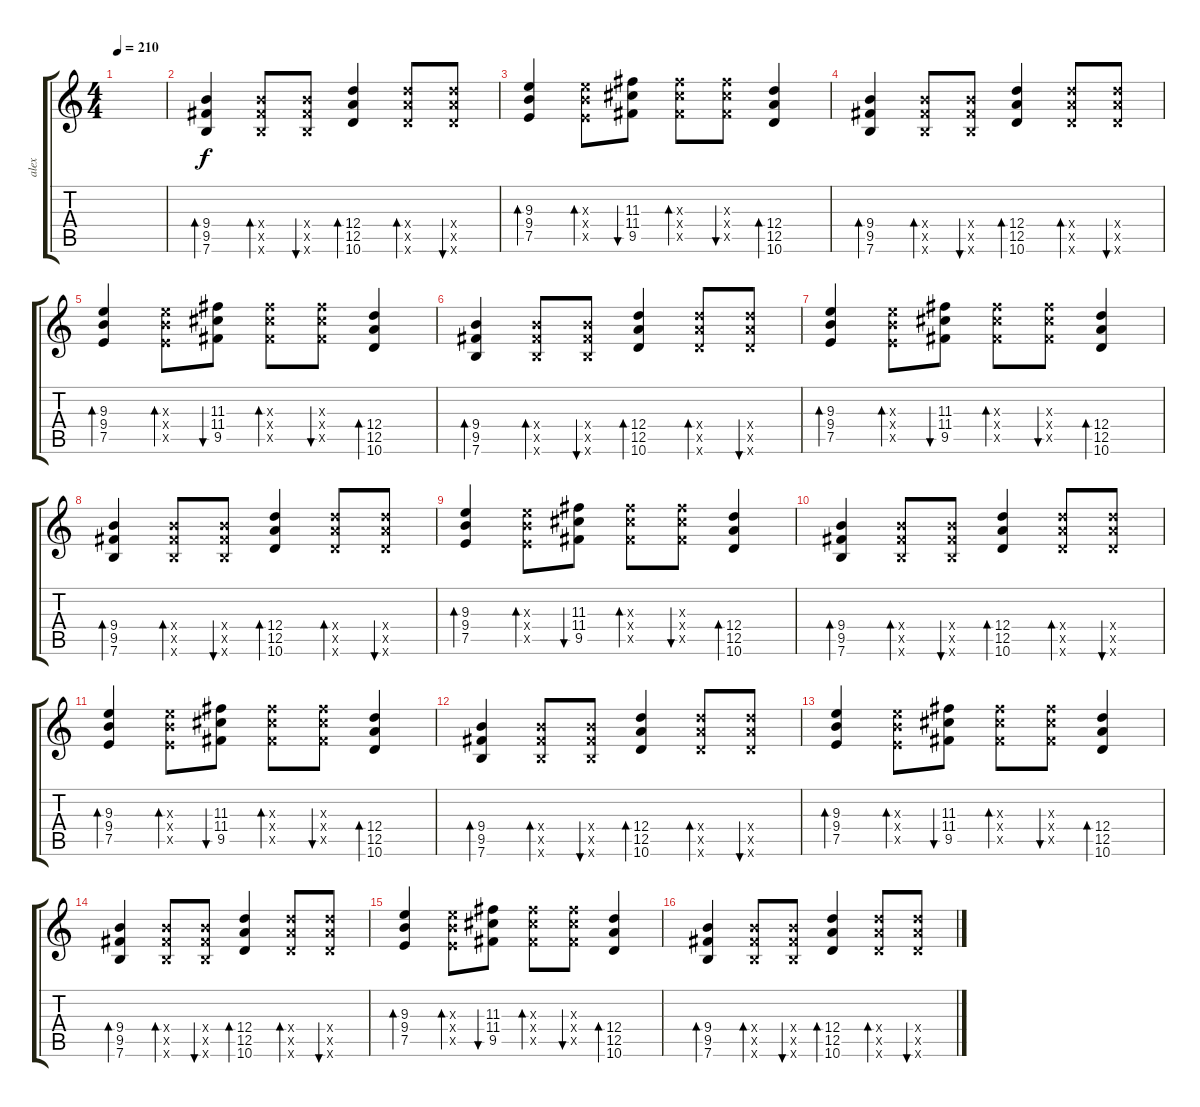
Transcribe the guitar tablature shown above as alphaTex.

\track ("alex" "alex") {instrument electricguitarclean}
\staff {score tabs}
\tuning (E4 B3 G3 D3 A2 E2) {hide}
\ts (4 4)
\tempo 210
\clef g2
\ks c
|
(9.4 9.5 7.6).4{bd 30} (9.4{x} 9.5{x} 7.6{x}).8{bd 30} (9.4{x} 9.5{x} 7.6{x}).8{bu 30} (12.4 12.5 10.6).4{bd 30} (12.4{x} 12.5{x} 10.6{x}).8{bd 30} (12.4{x} 12.5{x} 10.6{x}).8{bu 30} |
(9.3 9.4 7.5).4{bd 30} (9.3{x} 9.4{x} 7.5{x}).8{bd 30} (11.3 11.4 9.5).8{bu 30} (11.3{x} 11.4{x} 9.5{x}).8{bd 30} (11.3{x} 11.4{x} 9.5{x}).8{bu 30} (12.4 12.5 10.6).4{bd 30} |
(9.4 9.5 7.6).4{bd 30} (9.4{x} 9.5{x} 7.6{x}).8{bd 30} (9.4{x} 9.5{x} 7.6{x}).8{bu 30} (12.4 12.5 10.6).4{bd 30} (12.4{x} 12.5{x} 10.6{x}).8{bd 30} (12.4{x} 12.5{x} 10.6{x}).8{bu 30} |
(9.3 9.4 7.5).4{bd 30} (9.3{x} 9.4{x} 7.5{x}).8{bd 30} (11.3 11.4 9.5).8{bu 30} (11.3{x} 11.4{x} 9.5{x}).8{bd 30} (11.3{x} 11.4{x} 9.5{x}).8{bu 30} (12.4 12.5 10.6).4{bd 30} |
(9.4 9.5 7.6).4{bd 30} (9.4{x} 9.5{x} 7.6{x}).8{bd 30} (9.4{x} 9.5{x} 7.6{x}).8{bu 30} (12.4 12.5 10.6).4{bd 30} (12.4{x} 12.5{x} 10.6{x}).8{bd 30} (12.4{x} 12.5{x} 10.6{x}).8{bu 30} |
(9.3 9.4 7.5).4{bd 30} (9.3{x} 9.4{x} 7.5{x}).8{bd 30} (11.3 11.4 9.5).8{bu 30} (11.3{x} 11.4{x} 9.5{x}).8{bd 30} (11.3{x} 11.4{x} 9.5{x}).8{bu 30} (12.4 12.5 10.6).4{bd 30} |
(9.4 9.5 7.6).4{bd 30} (9.4{x} 9.5{x} 7.6{x}).8{bd 30} (9.4{x} 9.5{x} 7.6{x}).8{bu 30} (12.4 12.5 10.6).4{bd 30} (12.4{x} 12.5{x} 10.6{x}).8{bd 30} (12.4{x} 12.5{x} 10.6{x}).8{bu 30} |
(9.3 9.4 7.5).4{bd 30} (9.3{x} 9.4{x} 7.5{x}).8{bd 30} (11.3 11.4 9.5).8{bu 30} (11.3{x} 11.4{x} 9.5{x}).8{bd 30} (11.3{x} 11.4{x} 9.5{x}).8{bu 30} (12.4 12.5 10.6).4{bd 30} |
(9.4 9.5 7.6).4{bd 30} (9.4{x} 9.5{x} 7.6{x}).8{bd 30} (9.4{x} 9.5{x} 7.6{x}).8{bu 30} (12.4 12.5 10.6).4{bd 30} (12.4{x} 12.5{x} 10.6{x}).8{bd 30} (12.4{x} 12.5{x} 10.6{x}).8{bu 30} |
(9.3 9.4 7.5).4{bd 30} (9.3{x} 9.4{x} 7.5{x}).8{bd 30} (11.3 11.4 9.5).8{bu 30} (11.3{x} 11.4{x} 9.5{x}).8{bd 30} (11.3{x} 11.4{x} 9.5{x}).8{bu 30} (12.4 12.5 10.6).4{bd 30} |
(9.4 9.5 7.6).4{bd 30} (9.4{x} 9.5{x} 7.6{x}).8{bd 30} (9.4{x} 9.5{x} 7.6{x}).8{bu 30} (12.4 12.5 10.6).4{bd 30} (12.4{x} 12.5{x} 10.6{x}).8{bd 30} (12.4{x} 12.5{x} 10.6{x}).8{bu 30} |
(9.3 9.4 7.5).4{bd 30} (9.3{x} 9.4{x} 7.5{x}).8{bd 30} (11.3 11.4 9.5).8{bu 30} (11.3{x} 11.4{x} 9.5{x}).8{bd 30} (11.3{x} 11.4{x} 9.5{x}).8{bu 30} (12.4 12.5 10.6).4{bd 30} |
(9.4 9.5 7.6).4{bd 30} (9.4{x} 9.5{x} 7.6{x}).8{bd 30} (9.4{x} 9.5{x} 7.6{x}).8{bu 30} (12.4 12.5 10.6).4{bd 30} (12.4{x} 12.5{x} 10.6{x}).8{bd 30} (12.4{x} 12.5{x} 10.6{x}).8{bu 30} |
(9.3 9.4 7.5).4{bd 30} (9.3{x} 9.4{x} 7.5{x}).8{bd 30} (11.3 11.4 9.5).8{bu 30} (11.3{x} 11.4{x} 9.5{x}).8{bd 30} (11.3{x} 11.4{x} 9.5{x}).8{bu 30} (12.4 12.5 10.6).4{bd 30} |
(9.4 9.5 7.6).4{bd 30} (9.4{x} 9.5{x} 7.6{x}).8{bd 30} (9.4{x} 9.5{x} 7.6{x}).8{bu 30} (12.4 12.5 10.6).4{bd 30} (12.4{x} 12.5{x} 10.6{x}).8{bd 30} (12.4{x} 12.5{x} 10.6{x}).8{bu 30}
